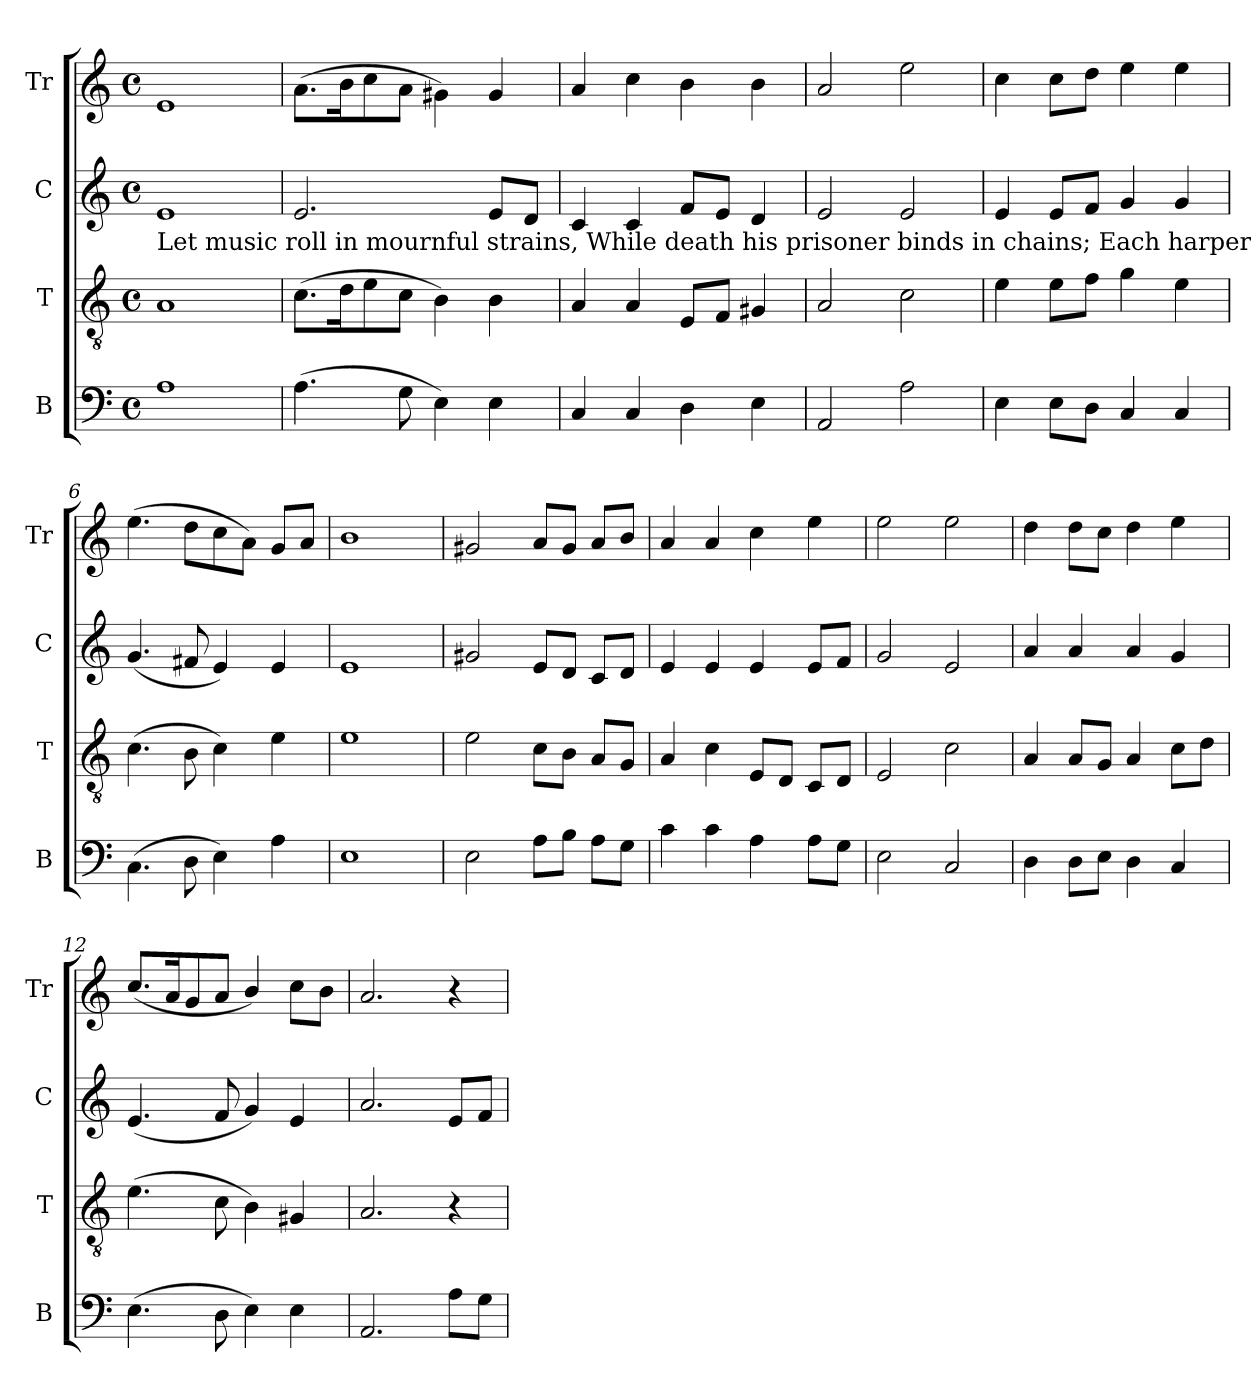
**kern	**kern	**kern	**kern
*part4	*part3	*part2	*part1
*staff4	*staff3	*staff2	*staff1
*I"B	*I"T	*I"C	*I"Tr
*I'B	*I'T	*I'C	*I'Tr
*clefF4	*clefGv2	*clefG2	*clefG2
*k[]	*k[]	*k[]	*k[]
*M4/4	*M4/4	*M4/4	*M4/4
*met(c)	*met(c)	*met(c)	*met(c)
*MM90	*MM90	*MM90	*MM90
=1	=1	=1	=1
!	!	!LO:TX:b:t=Let    music       roll  in  mournful  strains, While death his prisoner binds  in chains;  Each harper dressed in grief's attire, While sorrow tunes her mourn  –  ful  lyre!  A –	!
1A!	1A!	1e!	1e!
=2	=2	=2	=2
(>4.A!\	(>8.c!\L	2.e!/	(>8.a!\L
.	16d!\K	.	16b!\K
.	8e!\	.	8cc!\
8G!\	8c!\J	.	8a!\J
4E!\)	4B!\)	.	4g#X!\)
4E!\	4B!\	8e!/L	4g#!/
.	.	8d!/J	.
=3	=3	=3	=3
4C!/	4A!/	4c!/	4a!/
4C!/	4A!/	4c!/	4cc!\
4D!\	8E!/L	8f!/L	4b!\
.	8F!/J	8e!/J	.
4E!\	4G#X!/	4d!/	4b!\
=4	=4	=4	=4
2AA!/	2A!/	2e!/	2a!/
2A!\	2c!\	2e!/	2ee!\
=5	=5	=5	=5
4E!\	4e!\	4e!/	4cc!\
8E!\L	8e!\L	8e!/L	8cc!\L
8D!\J	8f!\J	8f!/J	8dd!\J
4C!/	4g!\	4g!/	4ee!\
4C!/	4e!\	4g!/	4ee!\
=6	=6	=6	=6
(>4.C!\	(>4.c!\	(<4.g!/	(>4.ee!\
8D!\	8B!\	8f#X!/	8dd!\L
4E!\)	4c!\)	4e!/)	8cc!\
.	.	.	8a!\J)
4A!\	4e!\	4e!/	8g!/L
.	.	.	8a!/J
=7	=7	=7	=7
1E!	1e!	1e!	1b!
=8	=8	=8	=8
2E!\	2e!\	2g#X!/	2g#X!/
8A!\L	8c!\L	8e!/L	8a!/L
8B!\J	8B!\J	8d!/J	8g#!/J
8A!\L	8A!/L	8c!/L	8a!/L
8G!\J	8G!/J	8d!/J	8b!/J
=9	=9	=9	=9
4c!\	4A!/	4e!/	4a!/
4c!\	4c!\	4e!/	4a!/
4A!\	8E!/L	4e!/	4cc!\
.	8D!/J	.	.
8A!\L	8C!/L	8e!/L	4ee!\
8G!\J	8D!/J	8f!/J	.
=10	=10	=10	=10
2E!\	2E!/	2g!/	2ee!\
2C!/	2c!\	2e!/	2ee!\
=11	=11	=11	=11
4D!\	4A!/	4a!/	4dd!\
8D!\L	8A!/L	4a!/	8dd!\L
8E!\J	8G!/J	.	8cc!\J
4D!\	4A!/	4a!/	4dd!\
4C!/	8c!\L	4g!/	4ee!\
.	8d!\J	.	.
=12	=12	=12	=12
(>4.E!\	(>4.e!\	(<4.e!/	(<8.cc!/L
.	.	.	16a!/K
.	.	.	8g!/
8D!\	8c!\	8f!/	8a!/J
4E!\)	4B!\)	4g!/)	4b!/)
4E!\	4G#X!/	4e!/	8cc!\L
.	.	.	8b!\J
=13	=13	=13	=13
2.AA!/	2.A!/	2.a!/	2.a!/
8A!\L	4r	8e!/L	4r
8G!\J	.	8f!/J	.
=	=	=	=
*-	*-	*-	*-
